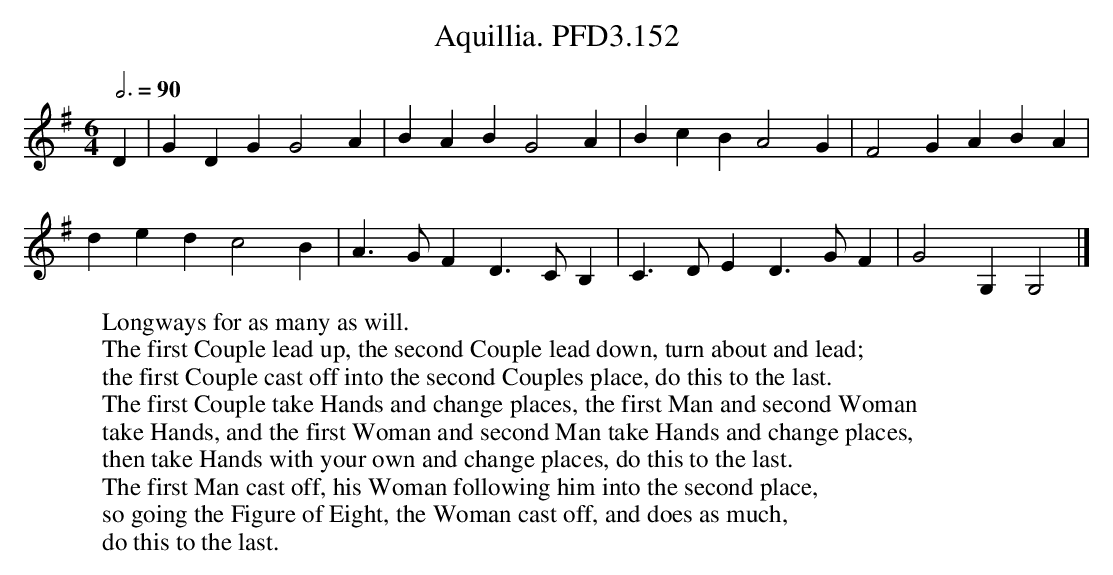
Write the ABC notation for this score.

X:1
T:Aquillia. PFD3.152
M:6/4
L:1/4
W:Longways for as many as will.
W:The first Couple lead up, the second Couple lead down, turn about and lead;
W:the first Couple cast off into the second Couples place, do this to the last.
W:The first Couple take Hands and change places, the first Man and second Woman
W:take Hands, and the first Woman and second Man take Hands and change places,
W:then take Hands with your own and change places, do this to the last.
W:The first Man cast off, his Woman following him into the second place,
W:so going the Figure of Eight, the Woman cast off, and does as much,
W:do this to the last.
Q:3/4=90
K:G
D | GDG G2A | BAB G2A | BcB A2G | F2G ABA |
ded c2B | A>GF D>CB, | C>DE D>GF | G2G, G,2 |]
